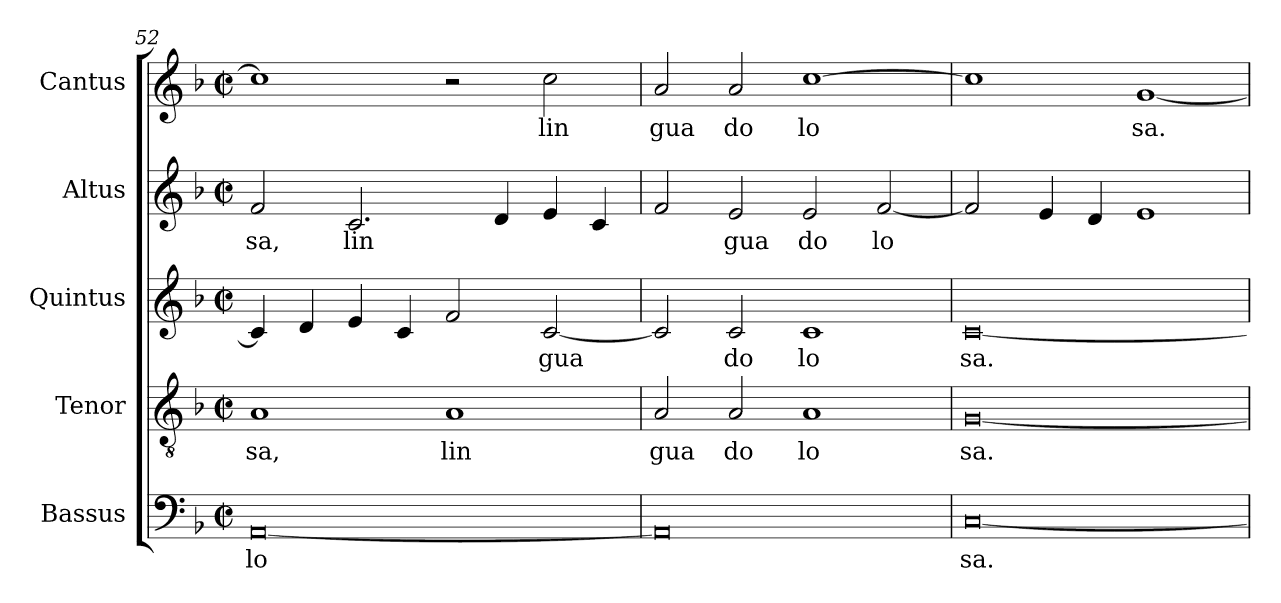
**kern	**text	**kern	**text	**kern	**text	**kern	**text	**kern	**text
*part5	*part5	*part4	*part4	*part3	*part3	*part2	*part2	*part1	*part1
*staff5	*staff5	*staff4	*staff4	*staff3	*staff3	*staff2	*staff2	*staff1	*staff1
*I"Bassus	*	*I"Tenor	*	*I"Quintus	*	*I"Altus	*	*I"Cantus	*
*clefF4	*	*clefGv2	*	*clefG2	*	*clefG2	*	*clefG2	*
*k[b-]	*	*k[b-]	*	*k[b-]	*	*k[b-]	*	*k[b-]	*
*F:	*	*F:	*	*F:	*	*F:	*	*F:	*
*M2/2	*	*M2/2	*	*M2/2	*	*M2/2	*	*M2/2	*
*met(c|)	*	*met(c|)	*	*met(c|)	*	*met(c|)	*	*met(c|)	*
=52	=52	=52	=52	=52	=52	=52	=52	=52	=52
!	!LO:LY:b:cj	!	!LO:LY:b:cj	!	!LO:LY:b:cj	!	!LO:LY:b:cj	!	!LO:LY:b:cj
[<0AA	-lo-	1A	sa,	4c/]	.	2f/	sa,	1cc]	.
!	!	!	!	!	!LO:LY:b:cj	!	!	!	!
.	.	.	.	4d/	.	.	.	.	.
!	!	!	!	!	!LO:LY:b:cj	!	!LO:LY:b:cj	!	!
.	.	.	.	4e/	.	2.c/	lin	.	.
!	!	!	!	!	!LO:LY:b:cj	!	!	!	!
.	.	.	.	4c/	.	.	.	.	.
!	!	!	!LO:LY:b:cj	!	!LO:LY:b:cj	!	!	!	!
.	.	1A	lin	2f/	.	.	.	2r	.
!	!	!	!	!	!	!	!LO:LY:b:cj	!	!
.	.	.	.	.	.	4d/	.	.	.
!	!	!	!	!	!LO:LY:b:cj	!	!LO:LY:b:cj	!	!LO:LY:b:cj
.	.	.	.	[<2c/	gua	4e/	.	2cc\	lin
!	!	!	!	!	!	!	!LO:LY:b:cj	!	!
.	.	.	.	.	.	4c/	.	.	.
=53	=53	=53	=53	=53	=53	=53	=53	=53	=53
!	!LO:LY:b:cj	!	!LO:LY:b:cj	!	!LO:LY:b:cj	!	!LO:LY:b:cj	!	!LO:LY:b:cj
0AA]	--	2A/	gua	2c/]	.	2f/	.	2a/	gua
!	!	!	!LO:LY:b:cj	!	!LO:LY:b:cj	!	!LO:LY:b:cj	!	!LO:LY:b:cj
.	.	2A/	do	2c/	do	2e/	gua	2a/	do
!	!	!	!LO:LY:b:cj	!	!LO:LY:b:cj	!	!LO:LY:b:cj	!	!LO:LY:b:cj
.	.	1A	lo	1c	lo	2e/	do	[>1cc	lo
!	!	!	!	!	!	!	!LO:LY:b:cj	!	!
.	.	.	.	.	.	[<2f/	lo	.	.
=54	=54	=54	=54	=54	=54	=54	=54	=54	=54
!	!LO:LY:b:cj	!	!LO:LY:b:cj	!	!LO:LY:b:cj	!	!LO:LY:b:cj	!	!LO:LY:b:cj
[<0C	-sa.	[<0G	sa.	[<0c	sa.	2f/]	.	1cc]	.
!	!	!	!	!	!	!	!LO:LY:b:cj	!	!
.	.	.	.	.	.	4e/	.	.	.
!	!	!	!	!	!	!	!LO:LY:b:cj	!	!
.	.	.	.	.	.	4d/	.	.	.
!	!	!	!	!	!	!	!LO:LY:b:cj	!	!LO:LY:b:cj
.	.	.	.	.	.	1e	.	[<1g	sa.
=	=	=	=	=	=	=	=	=	=
*-	*-	*-	*-	*-	*-	*-	*-	*-	*-
